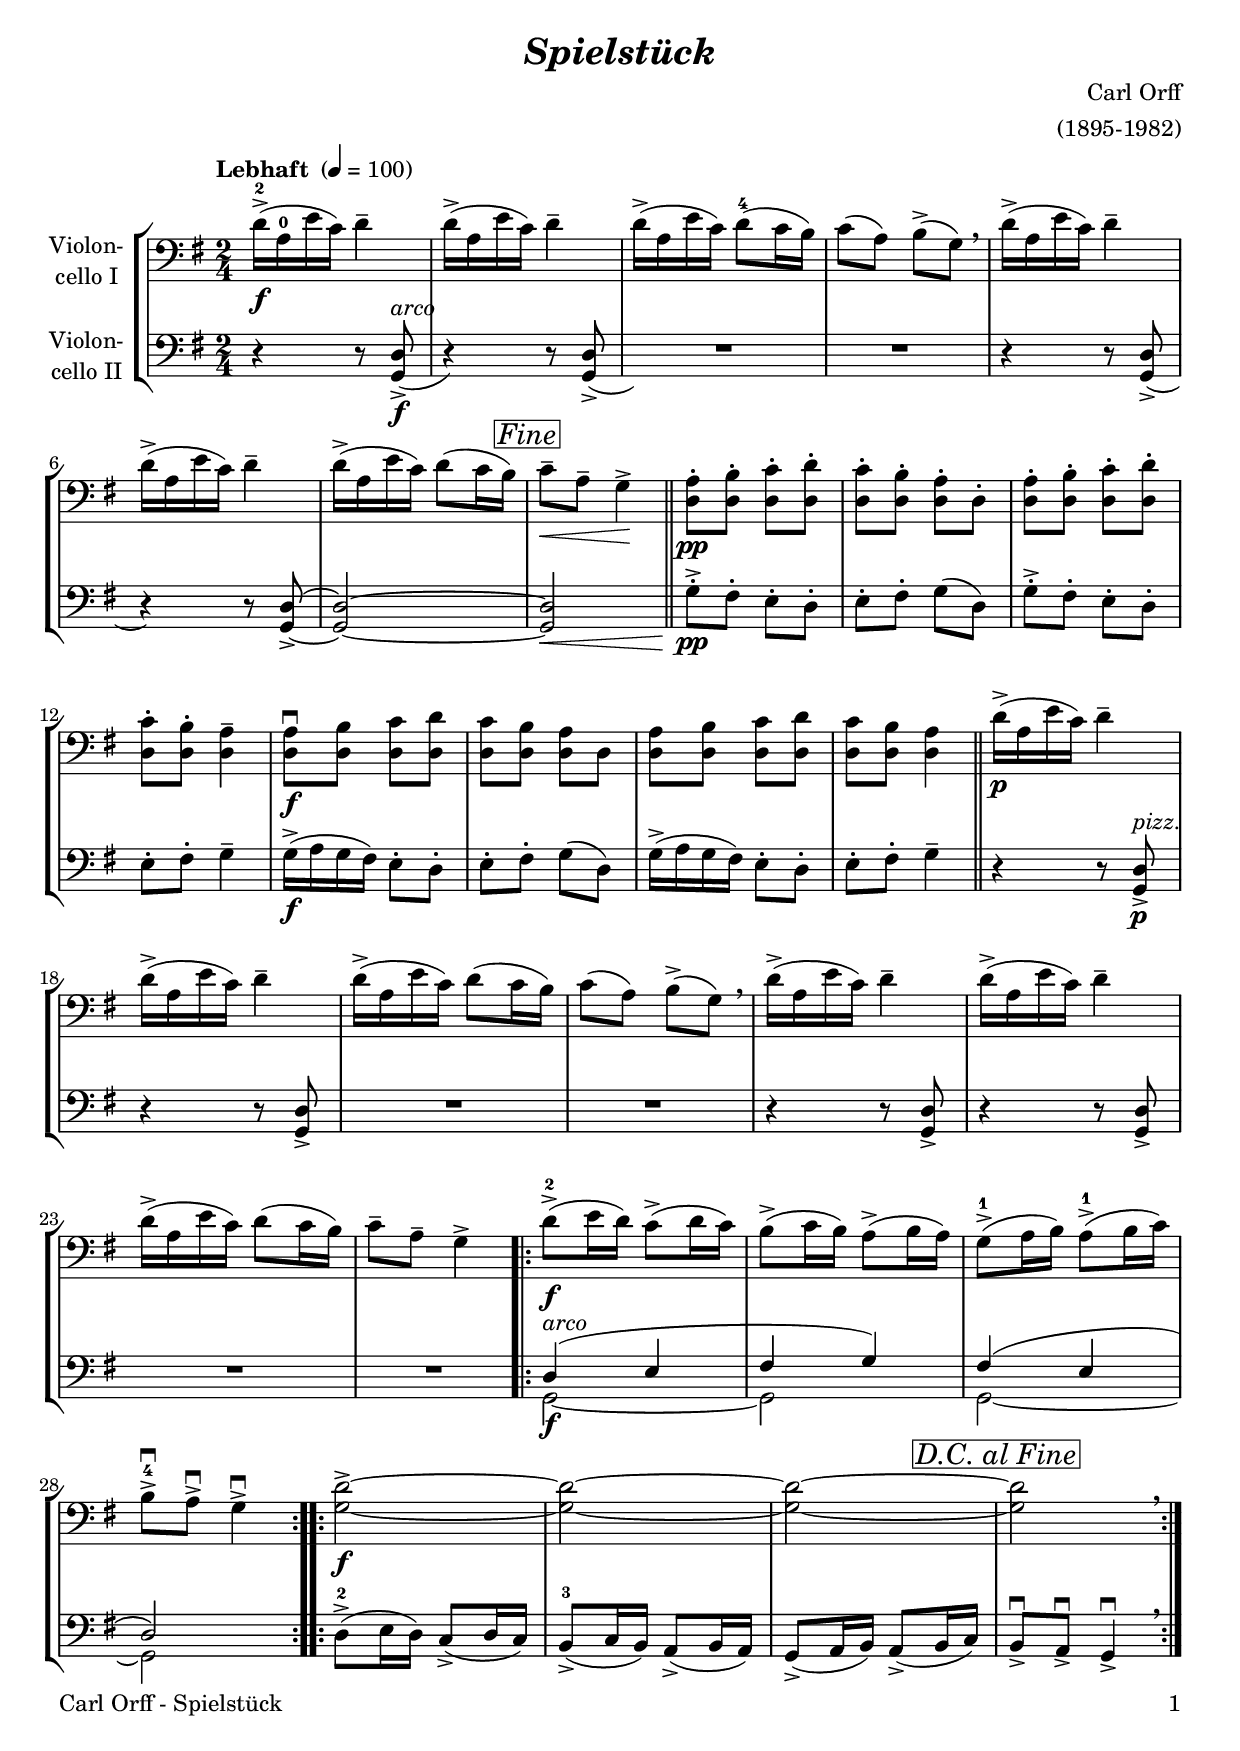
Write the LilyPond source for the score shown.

\version "2.18.2"
\include "deutsch.ly"
  
#(set-global-staff-size 20)

\header {
  title     = \markup \bold \italic "Spielstück"
  composer  = "Carl Orff"
  arranger  = "(1895-1982)"
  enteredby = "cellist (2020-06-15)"
%  piece     = ""
}

voiceconsts = {
  \key g \major
  \time 2/4
  \clef "bass"
  \numericTimeSignature
  % Set default beaming for all staves
%  \set Timing.beamExceptions = #'()
%  \set Timing.baseMoment     = #(ly:make-moment 1 4)
%  \set Timing.beatStructure  = #'(1 1 1)
  \tempo "Lebhaft " 4=100
}

micl = "clarinet"
mifl = "flute"
miob = "oboe"
mifh = "french horn"
misx = "tenor sax"
mist = "string ensemble 1"
miba = "cello"

arco = \markup \italic "arco"
dcaf = \mark \markup \box \italic "D.C. al Fine"
fine = \mark \markup \box \italic "Fine"
rit  = \mark \markup \box \italic "rit."
pizz = \markup \italic "pizz."

va = \relative c' {
  \voiceconsts

  d16(->-2\f a-0 e' c) d4--
  d16(-> a e' c) d4--
  d16(-> a e' c) d8(-4 c16 h)
  c8( a) h(-> g) \breathe

  d'16(-> a e' c) d4--
  d16(-> a e' c) d4--
  d16(-> a e' c) d8( c16 h) \fine
  c8--\< a-- g4->\! \bar "||"

  <d a'>8-.\pp <d h'>-. <d c'>-. <d d'>-.
  <d c'>-. <d h'>-. <d a'>-. d-.
  <d a'>-. <d h'>-. <d c'>-. <d d'>-.
  <d c'>-. <d h'>-. <d a'>4--
  <d a'>8\downbow\f <d h'> <d c'> <d d'>
  <d c'> <d h'> <d a'> d

  <d a'> <d h'> <d c'> <d d'>
  <d c'> <d h'> <d a'>4 \bar "||"
  d'16(->\p a e' c) d4--
  d16(-> a e' c) d4--
  d16(-> a e' c) d8( c16 h)
  c8( a) h(-> g) \breathe
  
  d'16(-> a e' c) d4--
  d16(-> a e' c) d4--
  d16(-> a e' c) d8( c16 h)
  c8-- a-- g4->
  \repeat volta 2 {
    d'8(->-2\f e16 d) c8(-> d16 c)
    h8(-> c16 h) a8(-> h16 a)

    g8(->-1 a16 h) a8(->-1 h16 c)
    h8->-4\downbow a->\downbow g4->\downbow
  }

  \repeat volta 2 {
    <g d'>2~->\f
    <g d'>~
    <g d'>~ \dcaf
    <g d'> \breathe
  }
}

vb = \relative c {
  \voiceconsts

  r4 r8 <g d'>(->^\arco\f
  r4) r8 <g d'>(->
  R2)
  R

  r4 r8 <g d'>(->
  r4) r8 <g d'>~->
  <g d'>2~ \fine
  <g d'>\< \bar "||"

  g'8-.->\!\pp fis-. e-. d-.
  e-. fis-. g( d)
  g-.-> fis-. e-. d-.
  e-. fis-. g4--
  g16(->\f a g fis) e8-. d-.
  e-. fis-. g( d)

  g16(-> a g fis) e8-. d-.
  e-. fis-. g4-- \bar "||"
  r4 r8 <g, d'>->\p^\pizz
  r4 r8 <g d'>->
  R2*2

  r4 r8 <g d'>->
  r4 r8 <g d'>->
  R2*2
  \repeat volta 2 {
    << {
      d'4(^\arco e
      fis g)
    } \\ {
      g,2~\f
      g
    } >>
    << {
      fis'4( e
      d2)
    } \\ {
      g,~
      g
    } >>
  }

  \repeat volta 2 {
    d'8(->-2 e16 d) c8(-> d16 c)
    h8(->-3 c16 h) a8(-> h16 a)
    g8(-> a16 h) a8(-> h16 c) \dcaf
    h8->\downbow a->\downbow g4->\downbow \breathe
  }
}


music = \new StaffGroup <<
      \new Staff {
	\set Staff.midiInstrument = \miba
	\set Staff.instrumentName = \markup \center-column { "Violon-" "cello I" }
	\transpose g g { \va }
      }

      \new Staff {
	\set Staff.midiInstrument = \miba
	\set Staff.instrumentName = \markup \center-column { "Violon-" "cello II" }
	\transpose g g { \vb }
      }
>>

\book {
   \paper {
    print-page-number = ##t
    print-first-page-number = ##t
    ragged-last-bottom = ##f
    oddHeaderMarkup = \markup \null
    evenHeaderMarkup = \markup \null
    oddFooterMarkup = \markup {
      \fill-line {
        \on-the-fly #print-page-number-check-first
        "Carl Orff - Spielstück" \fromproperty #'page:page-number-string
      }
    }
    evenFooterMarkup = \oddFooterMarkup
  } \score {
    \music
    \layout {}
  }

  \score {
    \unfoldRepeats \music

    \midi {
      \context {
        \Score
      }
    }
  }
}